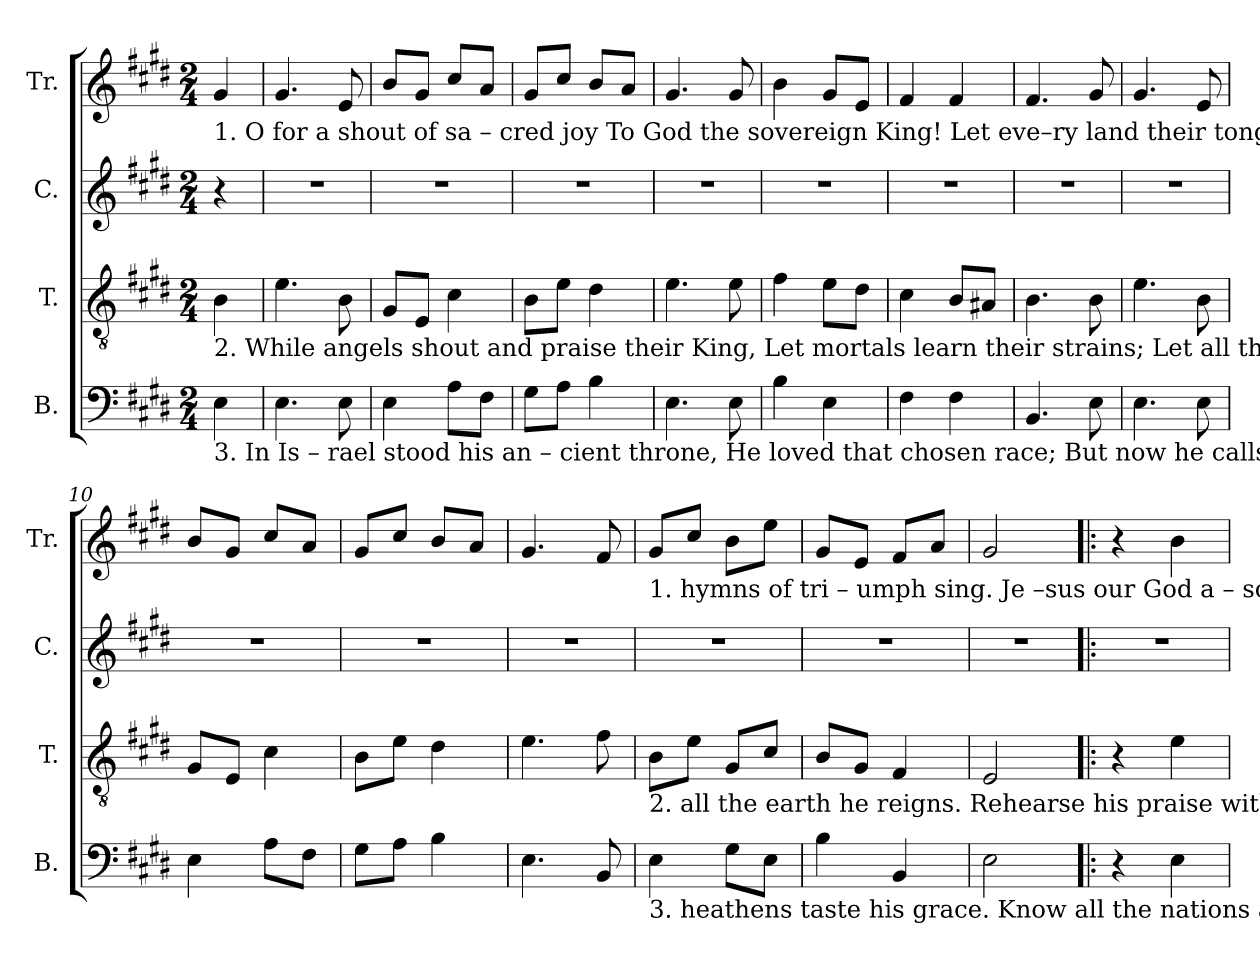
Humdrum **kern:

**kern	**kern	**kern	**kern
*part4	*part3	*part2	*part1
*staff4	*staff3	*staff2	*staff1
*I"B.	*I"T.	*I"C.	*I"Tr.
*I'B.	*I'T.	*I'C.	*I'Tr.
*clefF4	*clefGv2	*clefG2	*clefG2
*k[f#c#g#d#]	*k[f#c#g#d#]	*k[f#c#g#d#]	*k[f#c#g#d#]
*M2/4	*M2/4	*M2/4	*M2/4
*MM90	*MM90	*MM90	*MM90
=1	=1	=1	=1
!	!	!	!LO:TX:b:t=1.  O    for    a     shout   of      sa  –  cred   joy    To   God  the  sovereign  King!  Let  eve–ry  land  their  tongues employ,  And
!	!LO:TX:b:t=2. While angels shout and praise their King,  Let mortals learn their strains;  Let  all  the  earth  his   ho – nors  sing;  O'er	!	!
!LO:TX:b:t=3. In   Is – rael  stood  his  an – cient throne,  He  loved  that  chosen  race;  But  now  he  calls   the   world  his  own,  And	!	!	!
4E\	4B\	4r	4g#/
=2	=2	=2	=2
4.E\	4.e\	2r	4.g#/
8E\	8B\	.	8e/
=3	=3	=3	=3
4E\	8G#/L	2r	8b/L
.	8E/J	.	8g#/J
8A\L	4c#\	.	8cc#/L
8F#\J	.	.	8a/J
=4	=4	=4	=4
8G#\L	8B\L	2r	8g#/L
8A\J	8e\J	.	8cc#/J
4B\	4d#\	.	8b/L
.	.	.	8a/J
=5	=5	=5	=5
4.E\	4.e\	2r	4.g#/
8E\	8e\	.	8g#/
=6	=6	=6	=6
4B\	4f#\	2r	4b\
4E\	8e\L	.	8g#/L
.	8d#\J	.	8e/J
=7	=7	=7	=7
4F#\	4c#\	2r	4f#/
4F#\	8B/L	.	4f#/
.	8A#X/J	.	.
=8	=8	=8	=8
4.BB/	4.B\	2r	4.f#/
8E\	8B\	.	8g#/
=9	=9	=9	=9
4.E\	4.e\	2r	4.g#/
8E\	8B\	.	8e/
=10	=10	=10	=10
4E\	8G#/L	2r	8b/L
.	8E/J	.	8g#/J
8A\L	4c#\	.	8cc#/L
8F#\J	.	.	8a/J
=11	=11	=11	=11
8G#\L	8B\L	2r	8g#/L
8A\J	8e\J	.	8cc#/J
4B\	4d#\	.	8b/L
.	.	.	8a/J
=12	=12	=12	=12
4.E\	4.e\	2r	4.g#/
8BB/	8f#\	.	8f#/
!!LO:LB:g=z
=13	=13	=13	=13
!	!	!	!LO:TX:b:t=1. hymns of   tri – umph sing.          Je –sus   our  God  a – scends  on    high,  His   heav'nly  guards  around         At–tend  him
!	!LO:TX:b:t=2.  all   the  earth   he  reigns.       Rehearse his praise with awe profound,  Let knowledge lead the song,     Nor  mock  him	!	!
!LO:TX:b:t=3. heathens  taste  his  grace.   Know all the  nations  are  the Lord's,  Where Abraham's God is  known;  While pow'rs and	!	!	!
4E\	8B\L	2r	8g#/L
.	8e\J	.	8cc#/J
8G#\L	8G#/L	.	8b\L
8E\J	8c#/J	.	8ee\J
=14	=14	=14	=14
4B\	8B/L	2r	8g#/L
.	8G#/J	.	8e/J
4BB/	4F#/	.	8f#/L
.	.	.	8a/J
=15	=15	=15	=15
2E\	2E/	2r	2g#/
=16!|:	=16!|:	=16!|:	=16!|:
4r	4r	2r	4r
4E\	4e\	.	4b\
=	=	=	=
*-	*-	*-	*-
